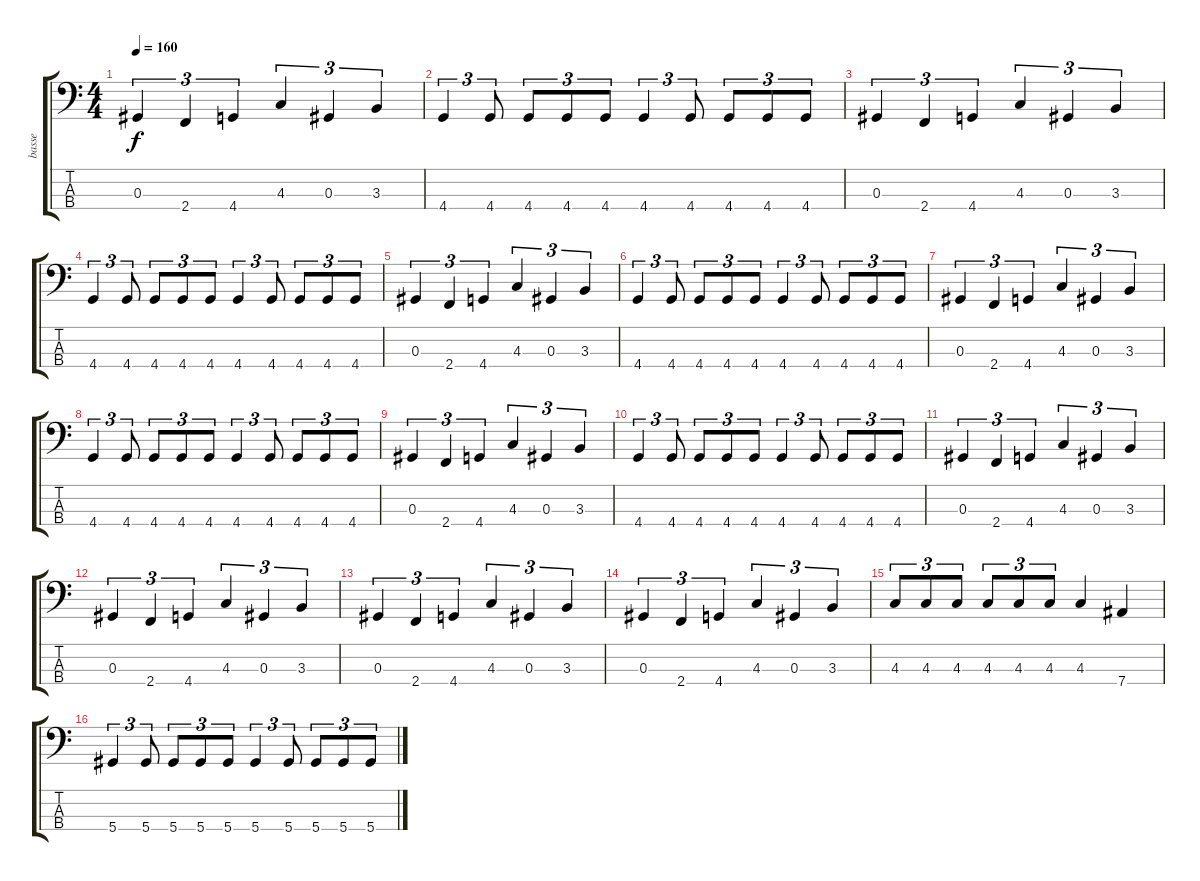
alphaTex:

\track ("basse" "basse") {instrument electricbasspick}
\staff {score tabs}
\tuning (Gb2 Db2 Ab1 Eb1) {hide}
\ts (4 4)
\tempo 160
\clef f4
\ks c
0.3.4{tu (3 2) dy f} 2.4.4{tu (3 2)} 4.4.4{tu (3 2)} 4.3.4{tu (3 2)} 0.3.4{tu (3 2) txt ""} 3.3.4{tu (3 2)} |
4.4.4{tu (3 2)} 4.4.8{tu (3 2)} 4.4.8{tu (3 2)} 4.4.8{tu (3 2)} 4.4.8{tu (3 2)} 4.4.4{tu (3 2)} 4.4.8{tu (3 2)} 4.4.8{tu (3 2)} 4.4.8{tu (3 2)} 4.4.8{tu (3 2)} |
0.3.4{tu (3 2)} 2.4.4{tu (3 2)} 4.4.4{tu (3 2)} 4.3.4{tu (3 2)} 0.3.4{tu (3 2)} 3.3.4{tu (3 2)} |
4.4.4{tu (3 2)} 4.4.8{tu (3 2)} 4.4.8{tu (3 2)} 4.4.8{tu (3 2)} 4.4.8{tu (3 2)} 4.4.4{tu (3 2)} 4.4.8{tu (3 2)} 4.4.8{tu (3 2)} 4.4.8{tu (3 2)} 4.4.8{tu (3 2)} |
0.3.4{tu (3 2)} 2.4.4{tu (3 2)} 4.4.4{tu (3 2)} 4.3.4{tu (3 2)} 0.3.4{tu (3 2)} 3.3.4{tu (3 2)} |
4.4.4{tu (3 2)} 4.4.8{tu (3 2)} 4.4.8{tu (3 2)} 4.4.8{tu (3 2)} 4.4.8{tu (3 2)} 4.4.4{tu (3 2)} 4.4.8{tu (3 2)} 4.4.8{tu (3 2)} 4.4.8{tu (3 2)} 4.4.8{tu (3 2)} |
0.3.4{tu (3 2)} 2.4.4{tu (3 2)} 4.4.4{tu (3 2)} 4.3.4{tu (3 2)} 0.3.4{tu (3 2)} 3.3.4{tu (3 2)} |
4.4.4{tu (3 2)} 4.4.8{tu (3 2)} 4.4.8{tu (3 2)} 4.4.8{tu (3 2)} 4.4.8{tu (3 2)} 4.4.4{tu (3 2)} 4.4.8{tu (3 2)} 4.4.8{tu (3 2)} 4.4.8{tu (3 2)} 4.4.8{tu (3 2)} |
0.3.4{tu (3 2)} 2.4.4{tu (3 2)} 4.4.4{tu (3 2)} 4.3.4{tu (3 2)} 0.3.4{tu (3 2)} 3.3.4{tu (3 2)} |
4.4.4{tu (3 2)} 4.4.8{tu (3 2)} 4.4.8{tu (3 2)} 4.4.8{tu (3 2)} 4.4.8{tu (3 2)} 4.4.4{tu (3 2)} 4.4.8{tu (3 2)} 4.4.8{tu (3 2)} 4.4.8{tu (3 2)} 4.4.8{tu (3 2)} |
0.3.4{tu (3 2)} 2.4.4{tu (3 2)} 4.4.4{tu (3 2)} 4.3.4{tu (3 2)} 0.3.4{tu (3 2)} 3.3.4{tu (3 2)} |
0.3.4{tu (3 2)} 2.4.4{tu (3 2)} 4.4.4{tu (3 2)} 4.3.4{tu (3 2)} 0.3.4{tu (3 2)} 3.3.4{tu (3 2)} |
0.3.4{tu (3 2)} 2.4.4{tu (3 2)} 4.4.4{tu (3 2)} 4.3.4{tu (3 2)} 0.3.4{tu (3 2)} 3.3.4{tu (3 2)} |
0.3.4{tu (3 2)} 2.4.4{tu (3 2)} 4.4.4{tu (3 2)} 4.3.4{tu (3 2)} 0.3.4{tu (3 2)} 3.3.4{tu (3 2)} |
4.3.8{tu (3 2)} 4.3.8{tu (3 2)} 4.3.8{tu (3 2)} 4.3.8{tu (3 2)} 4.3.8{tu (3 2)} 4.3.8{tu (3 2)} 4.3.4 7.4.4 |
5.4.4{tu (3 2)} 5.4.8{tu (3 2)} 5.4.8{tu (3 2)} 5.4.8{tu (3 2)} 5.4.8{tu (3 2)} 5.4.4{tu (3 2)} 5.4.8{tu (3 2)} 5.4.8{tu (3 2)} 5.4.8{tu (3 2)} 5.4.8{tu (3 2)}
